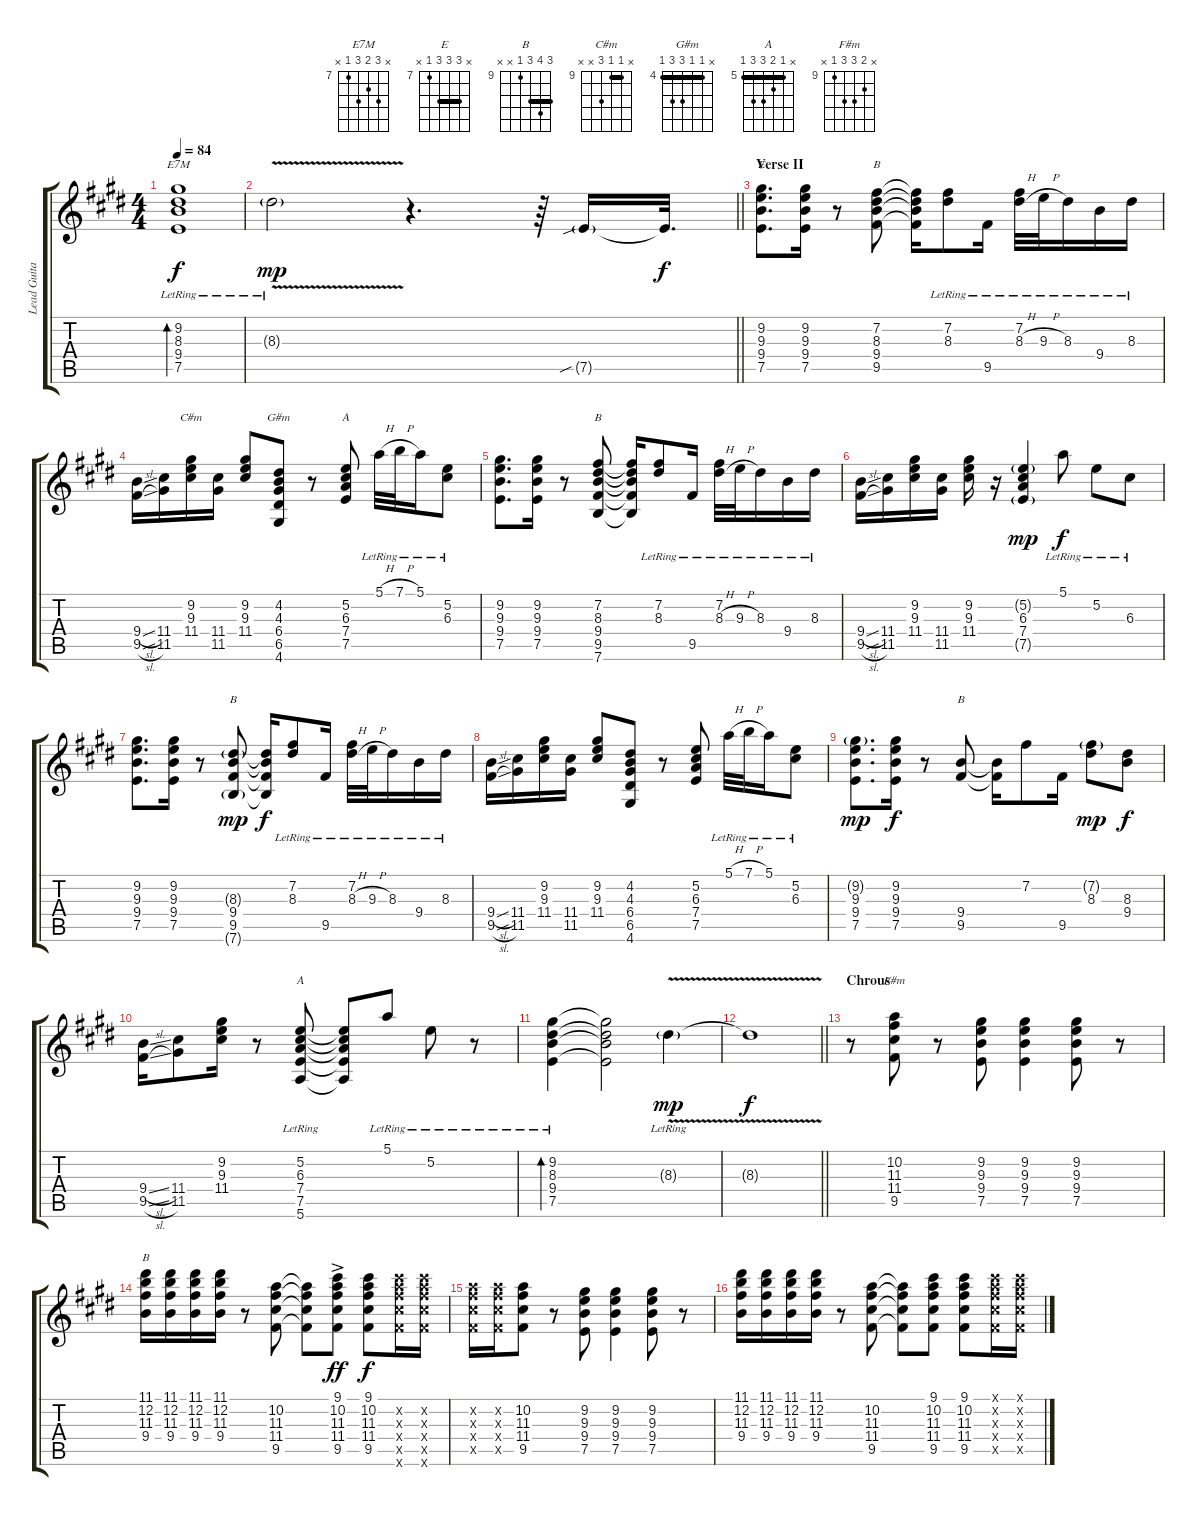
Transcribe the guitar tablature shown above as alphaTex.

\track ("Lead Guitar" "Lead Guita") {instrument electricguitarclean}
\staff {score tabs}
\tuning (E4 B3 G3 D3 A2 E2) {hide}
\chord ("E7M" x 9 8 9 7 x) {firstfret 7}
\chord ("E" x 9 9 9 7 x) {firstfret 7 barre 9}
\chord ("B" x 7 8 9 9 x) {firstfret 7}
\chord ("C#m" x 9 9 11 x x) {firstfret 9 barre 9}
\chord ("G#m" x 4 4 6 6 4) {firstfret 4 barre 4}
\chord ("A" x 5 6 7 7 x) {firstfret 5}
\chord ("B" x 7 8 9 9 7) {firstfret 7 barre 7}
\chord ("B" x x 8 9 9 7) {firstfret 7}
\chord ("B" x x x 9 9 x) {firstfret 9 barre 9}
\chord ("A" x 5 6 7 7 5) {firstfret 5 barre 5}
\chord ("F#m" x 10 11 11 9 x) {firstfret 9}
\chord ("B" 11 12 11 9 x x) {firstfret 9 barre 11}
\ts (4 4)
\tempo 84
\clef g2
\ks c#minor
(9.2{lr} 8.3{lr} 9.4{lr} 7.5{lr}).1{bd 60 ch "E7M" dy f} |
\barLineRight lightlight
8.3{v g lr}.2{dy mp} r.4{d} r.64 7.5{sib g}.16 7.5{t}.32{d dy f} |
\section ("" "Verse II")
(9.2 9.3 9.4 7.5).8{d ch "E"} (9.2 9.3 9.4 7.5).16 r.8 (7.2 8.3 9.4 9.5).8{ch "B"} (7.2{t} 8.3{t} 9.4{t} 9.5{t}).16 (7.2{lr} 8.3{lr}).8 9.5{lr}.16 (7.2{lr} 8.3{h lr}).32 9.3{h lr}.32 8.3{lr}.16 9.4{lr}.16 8.3{lr}.16 |
\ks e
(9.4{sl} 9.5{sl}).16 (11.4 11.5).16 (9.2 9.3 11.4).16{ch "C#m"} (11.4 11.5).16 (9.2 9.3 11.4).8 (4.2 4.3 6.4 6.5 4.6).8{ch "G#m"} r.8 (5.2 6.3 7.4 7.5).8{ch "A"} 5.1{h lr}.32 7.1{h lr}.32 5.1{lr}.16 (5.2{lr} 6.3{lr}).8 |
\ks c#minor
(9.2 9.3 9.4 7.5).8{d} (9.2 9.3 9.4 7.5).16 r.8 (7.2 8.3 9.4 9.5 7.6).8{ch "B"} (7.2{t} 8.3{t} 9.4{t} 9.5{t} 7.6{t}).16 (7.2{lr} 8.3{lr}).8 9.5{lr}.16 (7.2{lr} 8.3{h lr}).32 9.3{h lr}.32 8.3{lr}.16 9.4{lr}.16 8.3{lr}.16 |
\ks e
(9.4{sl} 9.5{sl}).16 (11.4 11.5).16 (9.2 9.3 11.4).16 (11.4 11.5).16 (9.2 9.3 11.4).16 r.16 (5.2{g} 6.3 7.4 7.5{g}).4{dy mp} 5.1{lr}.8{dy f} 5.2{lr}.8 6.3{lr}.8 |
\ks c#minor
(9.2 9.3 9.4 7.5).8{d} (9.2 9.3 9.4 7.5).16 r.8 (8.3{g} 9.4 9.5 7.6{g}).8{ch "B" dy mp} (8.3{t} 9.4{t} 9.5{t} 7.6{t}).16{dy f} (7.2{lr} 8.3{lr}).8 9.5{lr}.16 (7.2{lr} 8.3{h lr}).32 9.3{h lr}.32 8.3{lr}.16 9.4{lr}.16 8.3{lr}.16 |
\ks e
(9.4{sl} 9.5{sl}).16 (11.4 11.5).16 (9.2 9.3 11.4).16 (11.4 11.5).16 (9.2 9.3 11.4).8 (4.2 4.3 6.4 6.5 4.6).8 r.8 (5.2 6.3 7.4 7.5).8 5.1{h lr}.32 7.1{h lr}.32 5.1{lr}.16 (5.2{lr} 6.3{lr}).8 |
\ks c#minor
(9.2{g} 9.3 9.4 7.5).8{d dy mp} (9.2 9.3 9.4 7.5).16{dy f} r.8 (9.4 9.5).8{ch "B"} (9.4{t} 9.5{t}).16 7.2.8 9.5.16 (7.2{g} 8.3).8{dy mp} (8.3 9.4).8{dy f} |
(9.4{sl} 9.5{sl}).16 (11.4 11.5).8 (9.2 9.3 11.4).16 r.8 (5.2{lr} 6.3{lr} 7.4{lr} 7.5{lr} 5.6{lr}).8{ch "A"} (5.2{t} 6.3{t} 7.4{t} 7.5{t} 5.6{t}).8 5.1{lr}.8 5.2{lr}.8 r.8 |
\ks e
(9.2{lr} 8.3{lr} 9.4{lr} 7.5{lr}).4{bd 60} (9.2{t} 8.3{t} 9.4{t} 7.5{t}).2 8.3{v g lr}.4{dy mp} |
\barLineRight lightlight
8.3{v t}.1{dy f} |
\section ("" "Chrous")
r.8 (10.2 11.3 11.4 9.5).8{ch "F#m"} r.8 (9.2 9.3 9.4 7.5).8 (9.2 9.3 9.4 7.5).4 (9.2 9.3 9.4 7.5).8 r.8 |
(11.1 12.2 11.3 9.4).16{ch "B"} (11.1 12.2 11.3 9.4).16 (11.1 12.2 11.3 9.4).16 (11.1 12.2 11.3 9.4).16 r.8 (10.2 11.3 11.4 9.5).8 (10.2{t} 11.3{t} 11.4{t} 9.5{t}).8 (9.1{ac} 10.2 11.3 11.4 9.5).8{dy ff} (9.1 10.2 11.3 11.4 9.5).8{dy f} (14.2{x} 14.3{x} 16.4{x} 16.5{x} 14.6{x}).16 (14.2{x} 14.3{x} 16.4{x} 16.5{x} 14.6{x}).16 |
(10.2{x} 11.3{x} 11.4{x} 9.5{x}).16 (10.2{x} 11.3{x} 11.4{x} 9.5{x}).16 (10.2 11.3 11.4 9.5).8 r.8 (9.2 9.3 9.4 7.5).8 (9.2 9.3 9.4 7.5).4 (9.2 9.3 9.4 7.5).8 r.8 |
(11.1 12.2 11.3 9.4).16 (11.1 12.2 11.3 9.4).16 (11.1 12.2 11.3 9.4).16 (11.1 12.2 11.3 9.4).16 r.8 (10.2 11.3 11.4 9.5).8 (10.2{t} 11.3{t} 11.4{t} 9.5{t}).8 (9.1 10.2 11.3 11.4 9.5).8 (9.1 10.2 11.3 11.4 9.5).8 (9.1{x} 10.2{x} 11.3{x} 11.4{x} 9.5{x}).16 (9.1{x} 10.2{x} 11.3{x} 11.4{x} 9.5{x}).16
